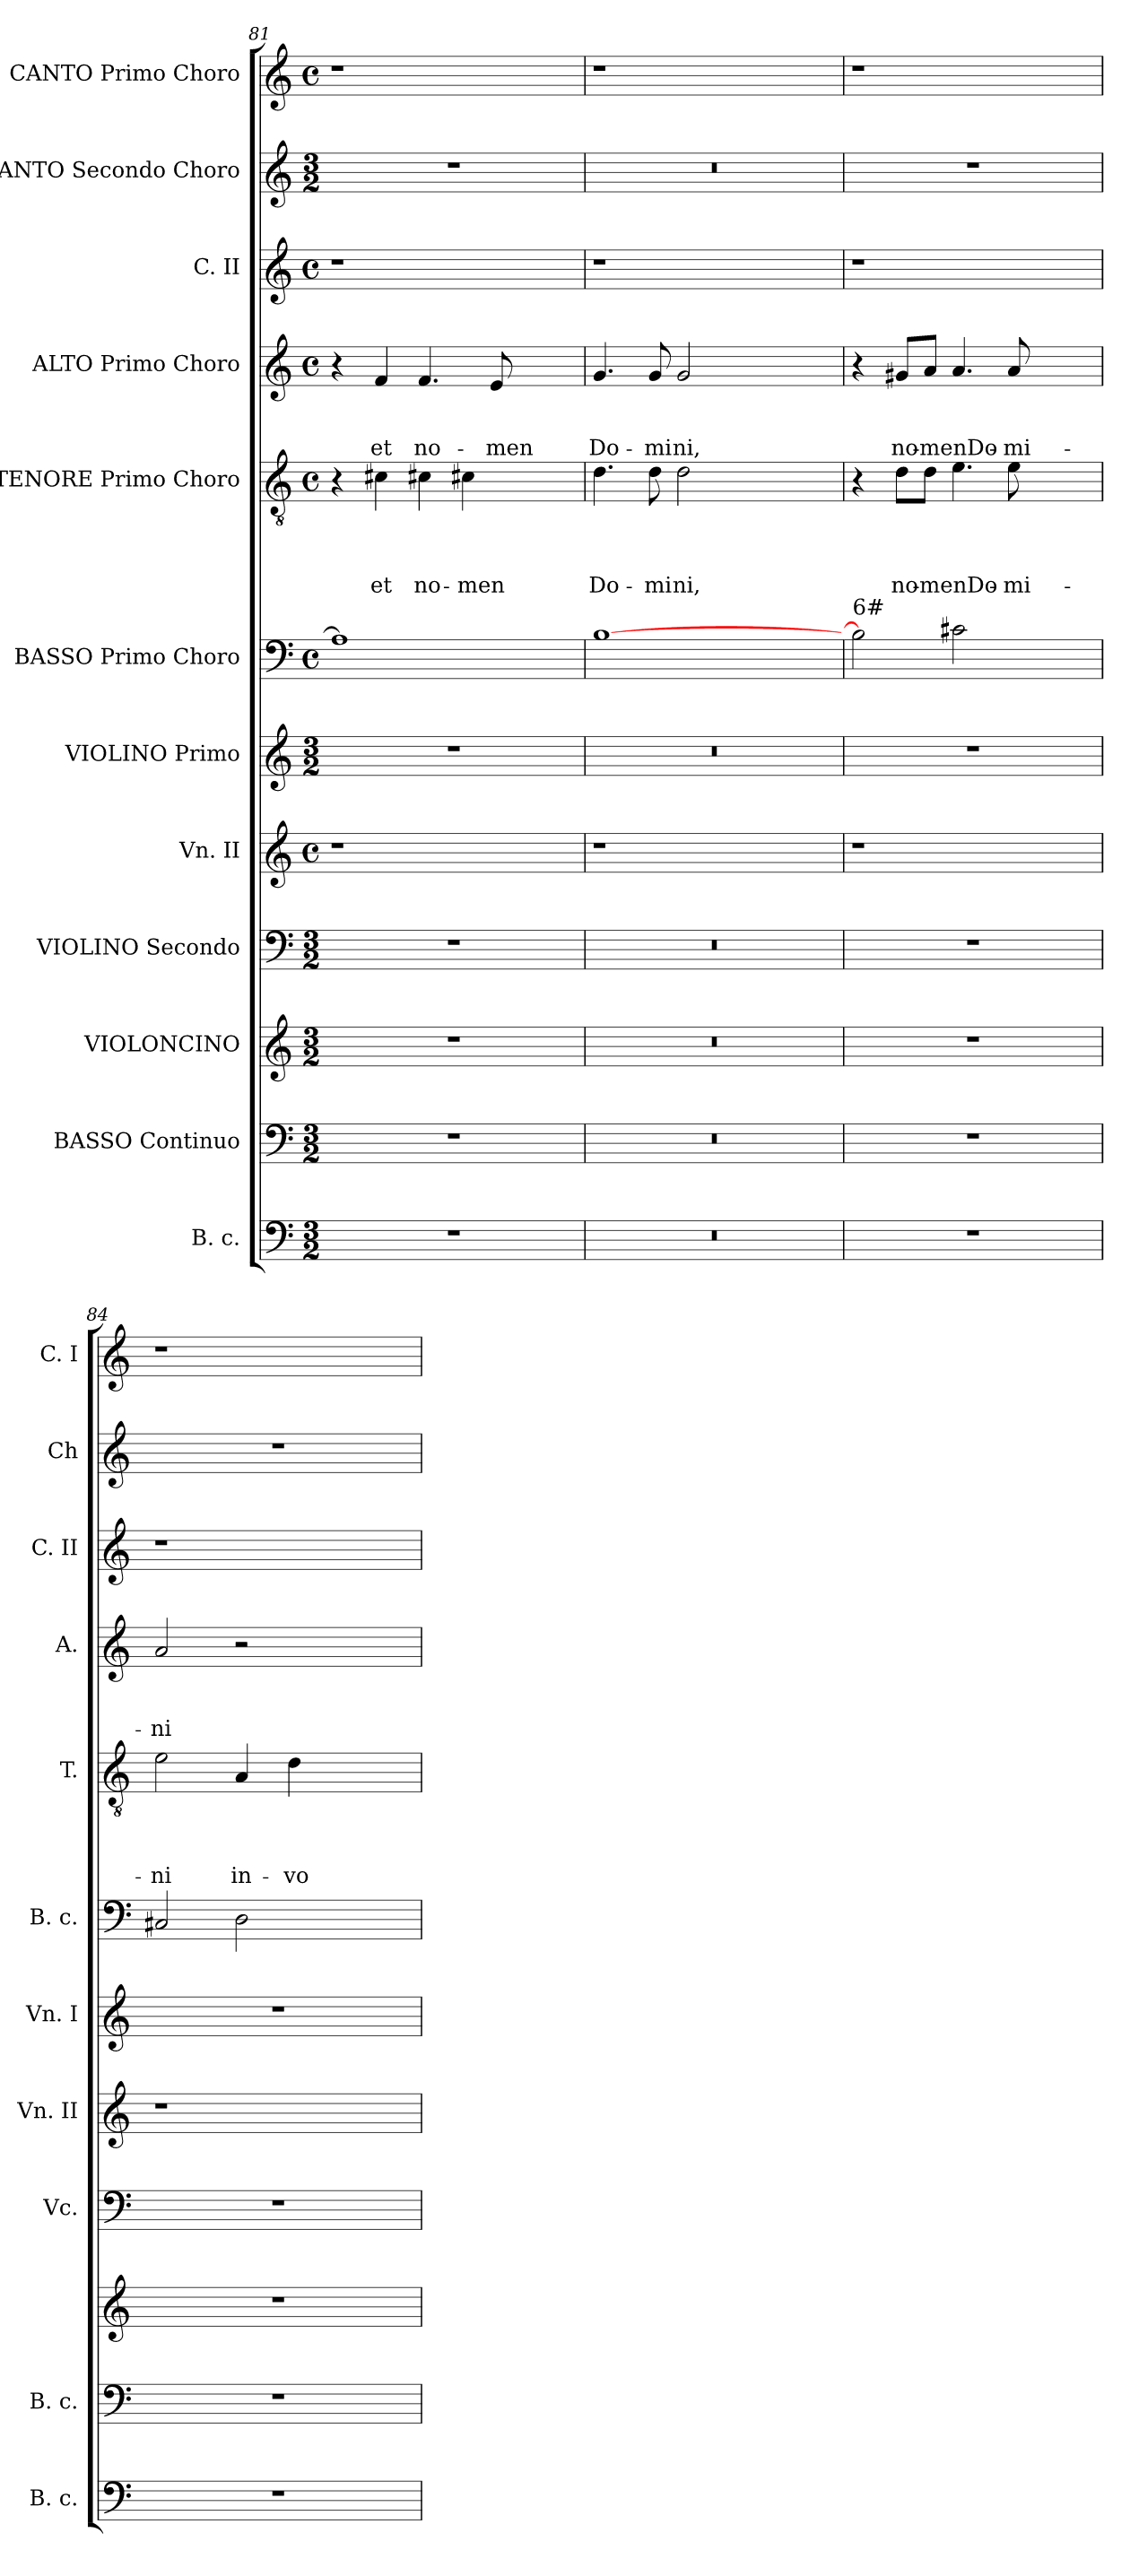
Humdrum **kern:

**kern	**kern	**kern	**kern	**kern	**kern	**kern	**kern	**text	**text	**text	**text	**kern	**text	**text	**text	**kern	**kern	**kern
*part12	*part11	*part10	*part9	*part8	*part7	*part6	*part5	*part5	*part5	*part5	*part5	*part4	*part4	*part4	*part4	*part3	*part2	*part1
*staff12	*staff11	*staff10	*staff9	*staff8	*staff7	*staff6	*staff5	*staff5	*staff5	*staff5	*staff5	*staff4	*staff4	*staff4	*staff4	*staff3	*staff2	*staff1
*I"B. c.	*I"BASSO Continuo	*I"VIOLONCINO	*I"VIOLINO Secondo	*I"Vn. II	*I"VIOLINO Primo	*I"BASSO Primo Choro	*I"TENORE Primo Choro	*	*	*	*	*I"ALTO Primo Choro	*	*	*	*I"C. II	*I"CANTO Secondo Choro	*I"CANTO Primo Choro
*I'B. c.	*I'B. c.	*	*I'Vc.	*I'Vn. II	*I'Vn. I	*I'B. c.	*I'T.	*	*	*	*	*I'A.	*	*	*	*I'C. II	*I'Ch	*I'C. I
*clefF4	*clefF4	*clefG2	*clefF4	*clefG2	*clefG2	*clefF4	*clefGv2	*	*	*	*	*clefG2	*	*	*	*clefG2	*clefG2	*clefG2
*	*ITrd7c12	*	*	*	*	*	*	*	*	*	*	*	*	*	*	*	*	*
*k[]	*k[]	*k[]	*k[]	*k[]	*k[]	*k[]	*k[]	*	*	*	*	*k[]	*	*	*	*k[]	*k[]	*k[]
*C:	*C:	*C:	*C:	*C:	*C:	*C:	*C:	*	*	*	*	*C:	*	*	*	*C:	*C:	*C:
*M3/2	*M3/2	*M3/2	*M3/2	*M4/4	*M3/2	*M4/4	*M4/4	*	*	*	*	*M4/4	*	*	*	*M4/4	*M3/2	*M4/4
*	*	*	*	*met(c)	*	*met(c)	*met(c)	*	*	*	*	*met(c)	*	*	*	*met(c)	*	*met(c)
=81	=81	=81	=81	=81	=81	=81	=81	=81	=81	=81	=81	=81	=81	=81	=81	=81	=81	=81
1.r	1.r	1.r	1.r	1r	1.r	1A>]	4r	.	.	.	.	4r	.	.	.	1r	1.r	1r
!	!	!	!	!	!	!	!	!	!	!	!LO:LY:b	!	!	!	!LO:LY:b	!	!	!
.	.	.	.	.	.	.	4c#X\	.	.	.	et	4f/	.	.	et	.	.	.
!	!	!	!	!	!	!	!	!	!	!	!LO:LY:b	!	!	!	!LO:LY:b	!	!	!
.	.	.	.	.	.	.	4c#X\	.	.	.	no-	4.f/	.	.	no-	.	.	.
!	!	!	!	!	!	!	!	!	!	!	!LO:LY:b	!	!	!	!	!	!	!
.	.	.	.	.	.	.	4c#X\	.	.	.	-men	.	.	.	.	.	.	.
!	!	!	!	!	!	!	!	!	!	!	!	!	!	!	!LO:LY:b	!	!	!
.	.	.	.	.	.	.	.	.	.	.	.	8e/	.	.	-men	.	.	.
.	.	.	.	2ryy	.	2ryy	2ryy	.	.	.	.	2ryy	.	.	.	2ryy	.	2ryy
=82	=82	=82	=82	=82	=82	=82	=82	=82	=82	=82	=82	=82	=82	=82	=82	=82	=82	=82
!	!	!	!	!	!	!	!	!	!	!	!LO:LY:b	!	!	!	!LO:LY:b	!	!	!
1.r	1.r	1.r	1.r	1r	1.r	[>1B	4.d\	.	.	.	Do-	4.g/	.	.	Do-	1r	1.r	1r
!	!	!	!	!	!	!	!	!	!	!	!LO:LY:b	!	!	!	!LO:LY:b	!	!	!
.	.	.	.	.	.	.	8d\	.	.	.	-mi-	8g/	.	.	-mi-	.	.	.
!	!	!	!	!	!	!	!	!	!	!	!LO:LY:b	!	!	!	!LO:LY:b	!	!	!
.	.	.	.	.	.	.	2d\	.	.	.	-ni,	2g/	.	.	-ni,	.	.	.
.	.	.	.	2ryy	.	2ryy	2ryy	.	.	.	.	2ryy	.	.	.	2ryy	.	2ryy
=83	=83	=83	=83	=83	=83	=83	=83	=83	=83	=83	=83	=83	=83	=83	=83	=83	=83	=83
!	!	!	!	!	!	!LO:TX:a:t=6#	!	!	!	!	!	!	!	!	!	!	!	!
1.r	1.r	1.r	1.r	1r	1.r	2B\]	4r	.	.	.	.	4r	.	.	.	1r	1.r	1r
!	!	!	!	!	!	!	!	!	!	!	!LO:LY:b	!	!	!	!LO:LY:b	!	!	!
.	.	.	.	.	.	.	8d\L	.	.	.	no-	8g#X/L	.	.	no-	.	.	.
!	!	!	!	!	!	!	!	!	!	!	!LO:LY:b	!	!	!	!LO:LY:b	!	!	!
.	.	.	.	.	.	.	8d\J	.	.	.	-menDo-	8a/J	.	.	-menDo-	.	.	.
.	.	.	.	.	.	2c#X\	4.e\	.	.	.	.	4.a/	.	.	.	.	.	.
!	!	!	!	!	!	!	!	!	!	!	!LO:LY:b	!	!	!	!LO:LY:b	!	!	!
.	.	.	.	.	.	.	8e\	.	.	.	-mi-	8a/	.	.	-mi-	.	.	.
.	.	.	.	2ryy	.	2ryy	2ryy	.	.	.	.	2ryy	.	.	.	2ryy	.	2ryy
=84	=84	=84	=84	=84	=84	=84	=84	=84	=84	=84	=84	=84	=84	=84	=84	=84	=84	=84
!	!	!	!	!	!	!	!	!	!	!	!LO:LY:b	!	!	!	!LO:LY:b	!	!	!
1.r	1.r	1.r	1.r	1r	1.r	2C#X/	2e\	.	.	.	-ni	2a/	.	.	-ni	1r	1.r	1r
!	!	!	!	!	!	!	!	!	!	!	!LO:LY:b	!	!	!	!	!	!	!
.	.	.	.	.	.	2D\	4A/	.	.	.	in-	2r	.	.	.	.	.	.
!	!	!	!	!	!	!	!	!	!	!	!LO:LY:b	!	!	!	!	!	!	!
.	.	.	.	.	.	.	4d\	.	.	.	-vo-	.	.	.	.	.	.	.
.	.	.	.	2ryy	.	2ryy	2ryy	.	.	.	.	2ryy	.	.	.	2ryy	.	2ryy
=	=	=	=	=	=	=	=	=	=	=	=	=	=	=	=	=	=	=
*-	*-	*-	*-	*-	*-	*-	*-	*-	*-	*-	*-	*-	*-	*-	*-	*-	*-	*-
